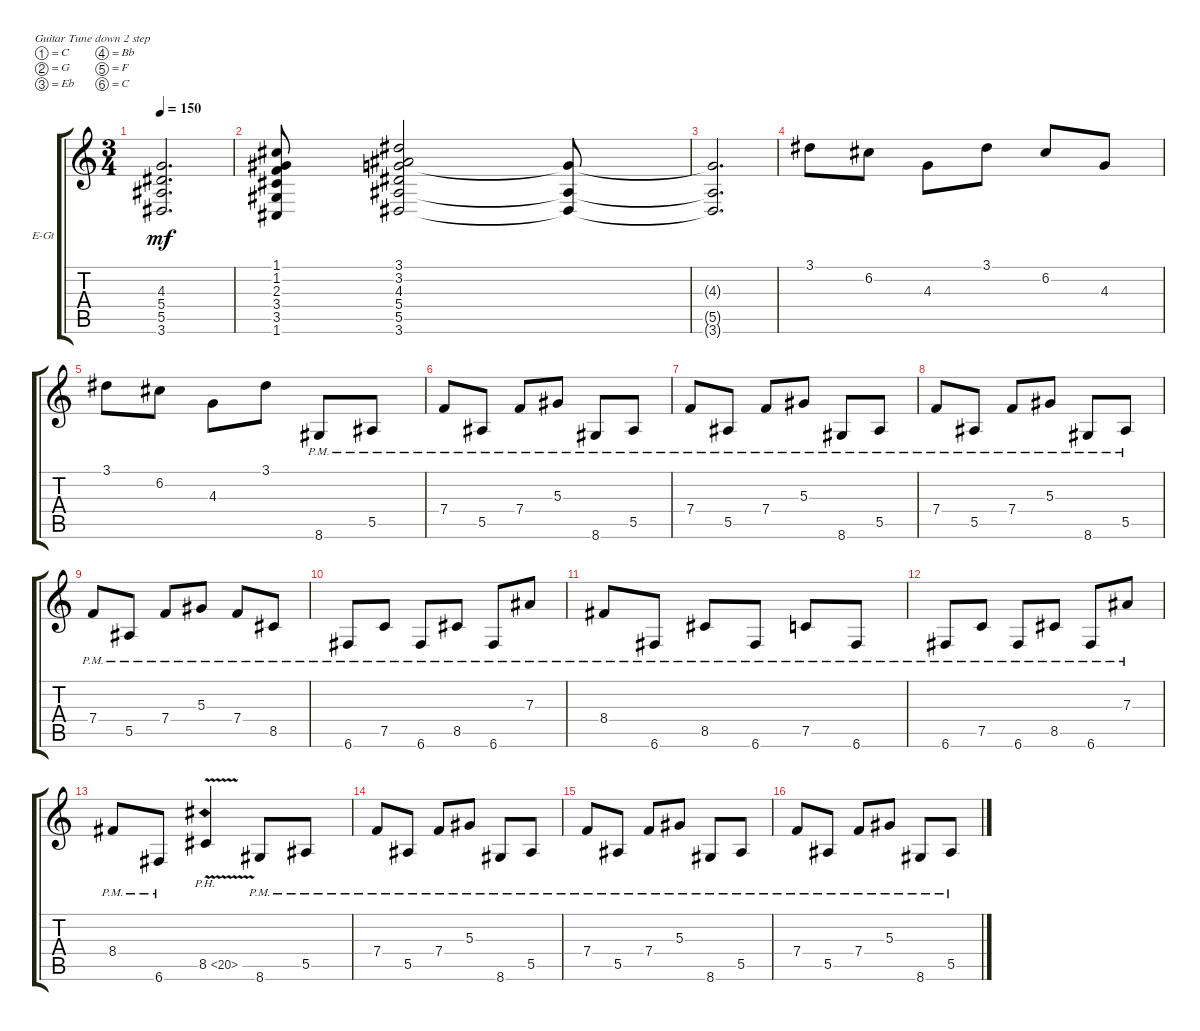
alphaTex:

\defaultSystemsLayout 4
\bracketExtendMode groupsimilarinstruments
\firstSystemTrackNameOrientation horizontal
\otherSystemsTrackNameOrientation horizontal
\track ("Electric Guitar" "E-Gt") {instrument overdrivenguitar}
\staff {score tabs}
\tuning (C4 G3 Eb3 Bb2 F2 C2)
\ts (3 4)
\tempo 150
\clef g2
\ks c
(3.6{t} 5.5{t} 5.4{t} 4.3{t}).2{d dy mf} |
(1.6 3.5 2.3 3.4 1.2 1.1).8 (3.6 5.5 4.3 3.1 3.2 5.4).2 (3.6{t} 5.5{t} 4.3{t}).8 |
(3.6{t} 5.5{t} 4.3{t}).2{d} |
3.1.8 6.2.8 4.3.8 3.1.8 6.2.8 4.3.8 |
3.1.8 6.2.8 4.3.8 3.1.8 8.6{pm}.8 5.5{pm}.8 |
7.4{pm}.8 5.5{pm}.8 7.4{pm}.8 5.3{pm}.8 8.6{pm}.8 5.5{pm}.8 |
7.4{pm}.8 5.5{pm}.8 7.4{pm}.8 5.3{pm}.8 8.6{pm}.8 5.5{pm}.8 |
7.4{pm}.8 5.5{pm}.8 7.4{pm}.8 5.3{pm}.8 8.6{pm}.8 5.5{pm}.8 |
7.4{pm}.8 5.5{pm}.8 7.4{pm}.8 5.3{pm}.8 7.4{pm}.8 8.5{pm}.8 |
6.6{pm}.8 7.5{pm}.8 6.6{pm}.8 8.5{pm}.8 6.6{pm}.8 7.3{pm}.8 |
8.4{pm}.8 6.6{pm}.8 8.5{pm}.8 6.6{pm}.8 7.5{pm}.8 6.6{pm}.8 |
6.6{pm}.8 7.5{pm}.8 6.6{pm}.8 8.5{pm}.8 6.6{pm}.8 7.3{pm}.8 |
8.4{pm}.8 6.6{pm}.8 8.5{ph 12 v}.4 8.6{pm}.8 5.5{pm}.8 |
7.4{pm}.8 5.5{pm}.8 7.4{pm}.8 5.3{pm}.8 8.6{pm}.8 5.5{pm}.8 |
7.4{pm}.8 5.5{pm}.8 7.4{pm}.8 5.3{pm}.8 8.6{pm}.8 5.5{pm}.8 |
7.4{pm}.8 5.5{pm}.8 7.4{pm}.8 5.3{pm}.8 8.6{pm}.8 5.5{pm}.8
